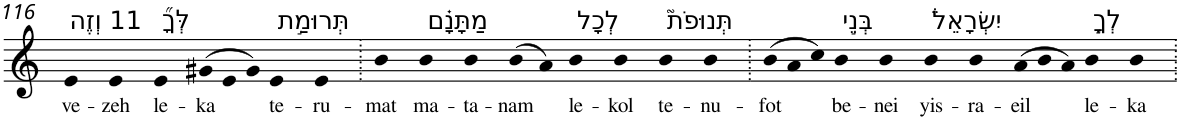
**kern	**text
*part1	*part1
*staff1	*staff1
*I"Piano	*
*I'Pno	*
!!LO:PB:g=z
*clefG2	*
*k[]	*
=116	=116
!LO:TX:a:t=11 וְזֶה	!
!	!LO:LY:b
4e	ve-
!	!LO:LY:b
4e	-zeh
!LO:TX:a:t=לְּךָ֞	!
!	!LO:LY:b
4e	le-
*Xtuplet	*
!	!LO:LY:b
(>12g#X	-ka
12e	.
12g#)	.
!LO:TX:a:t=תְּרוּמַ֣ת	!
!	!LO:LY:b
4e	te-
!	!LO:LY:b
4e	-ru-
=117.	=117.
!	!LO:LY:b
4b	-mat
!LO:TX:a:t=מַתָּנָ֗ם	!
!	!LO:LY:b
4b	ma-
!	!LO:LY:b
4b	-ta-
!	!LO:LY:b
(>8b	-nam
8a)	.
!LO:TX:a:t=לְכָל	!
!	!LO:LY:b
4b	le-
!	!LO:LY:b
4b	-kol
!LO:TX:a:t=תְּנוּפֹת֮	!
!	!LO:LY:b
4b	te-
!	!LO:LY:b
4b	-nu-
=118.	=118.
!	!LO:LY:b
(>12b	-fot
12a	.
12cc)	.
!LO:TX:a:t=בְּנֵ֣י	!
!	!LO:LY:b
4b	be-
!	!LO:LY:b
4b	-nei
!LO:TX:a:t=יִשְׂרָאֵל֒	!
!	!LO:LY:b
4b	yis-
!	!LO:LY:b
4b	-ra-
!	!LO:LY:b
(>12a	-eil
12b	.
12a)	.
!LO:TX:a:t=לְךָ֣	!
!	!LO:LY:b
4b	le-
!	!LO:LY:b
4b	-ka
=.	=.
*-	*-
